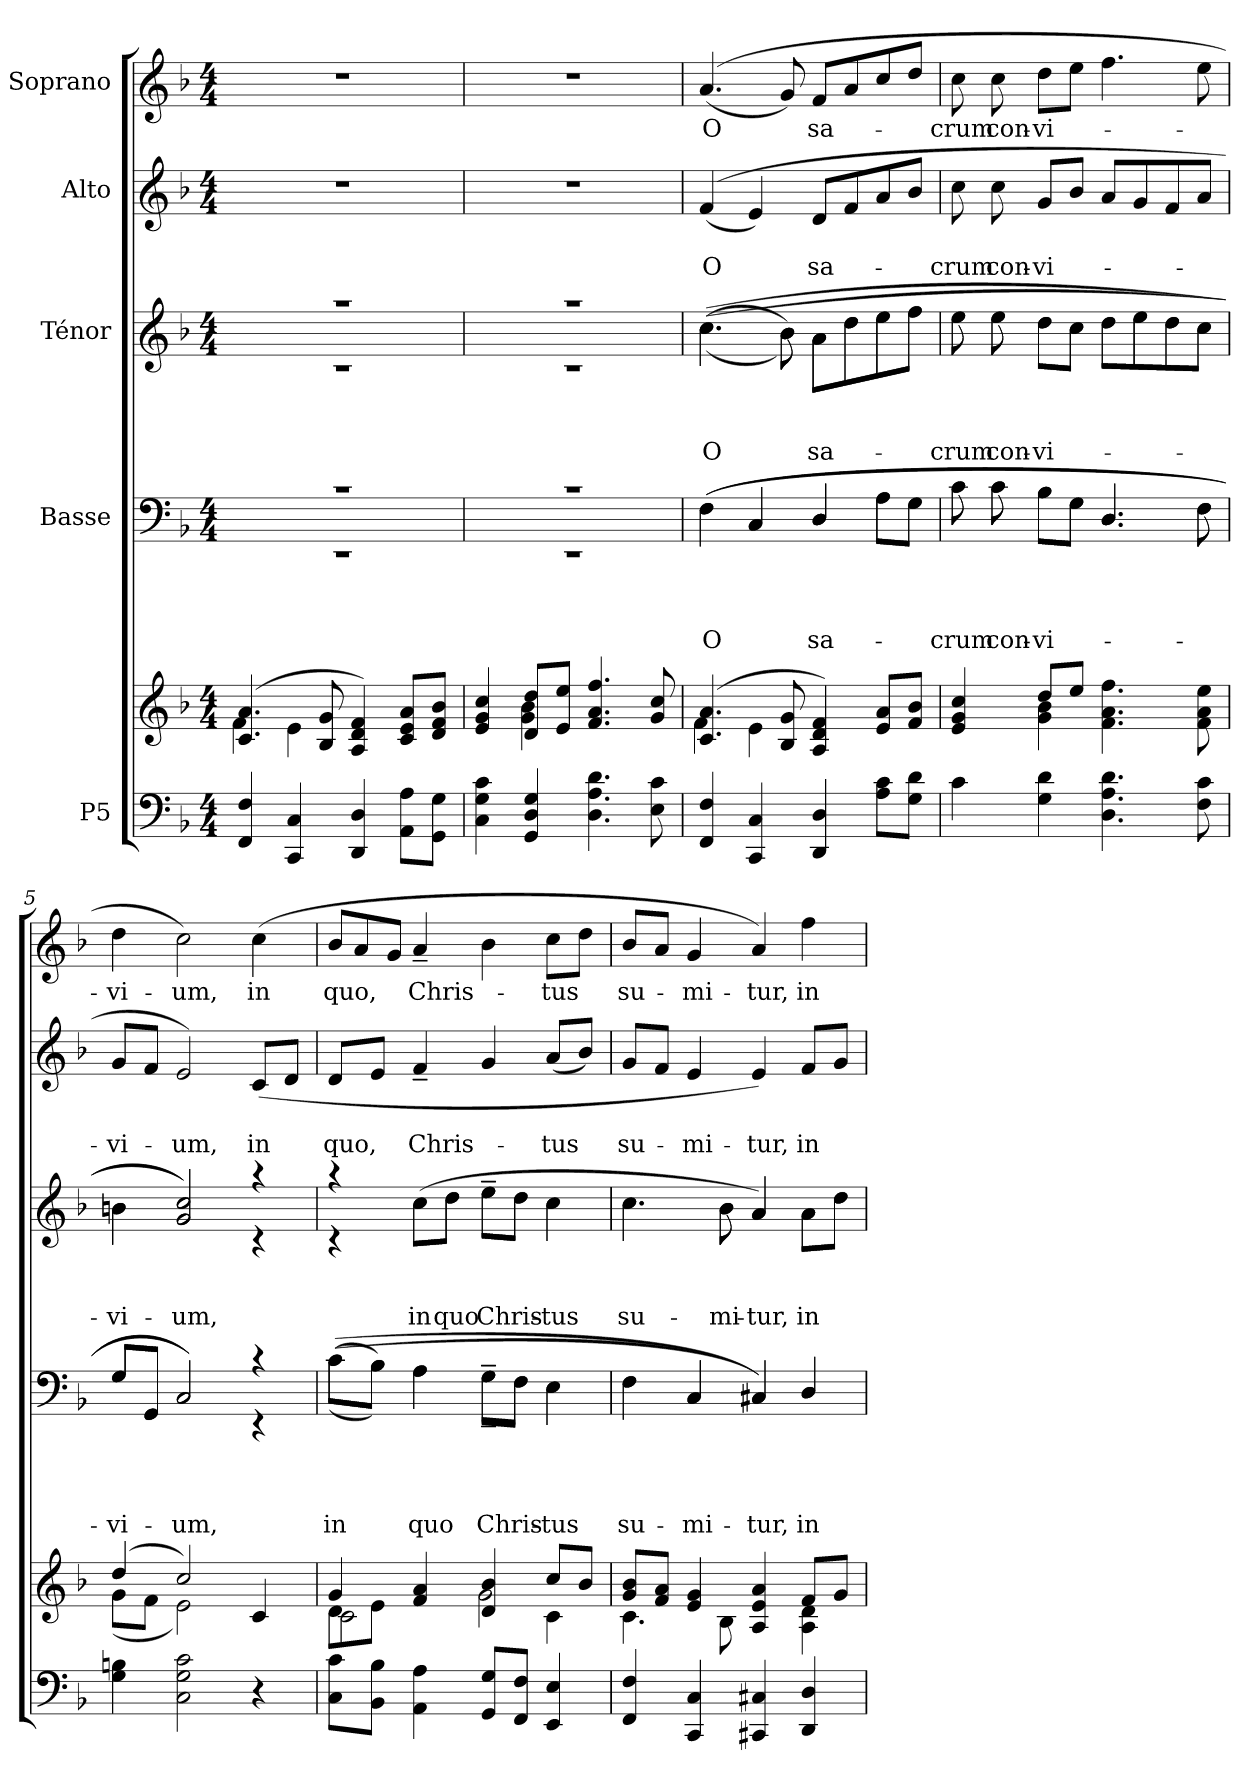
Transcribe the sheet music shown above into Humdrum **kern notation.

**kern	**kern	**kern	**text	**text	**text	**text	**kern	**text	**text	**text	**kern	**text	**text	**kern	**text
*part5	*part5	*part4	*part4	*part4	*part4	*part4	*part3	*part3	*part3	*part3	*part2	*part2	*part2	*part1	*part1
*staff6	*staff5	*staff4	*staff4	*staff4	*staff4	*staff4	*staff3	*staff3	*staff3	*staff3	*staff2	*staff2	*staff2	*staff1	*staff1
*I"P5	*	*I"Basse	*	*	*	*	*I"Ténor	*	*	*	*I"Alto	*	*	*I"Soprano	*
*clefF4	*clefG2	*clefF4	*	*	*	*	*clefG2	*	*	*	*clefG2	*	*	*clefG2	*
*	*	*	*	*	*	*	*ITrd7c12	*	*	*	*	*	*	*	*
*k[b-]	*k[b-]	*k[b-]	*	*	*	*	*k[b-]	*	*	*	*k[b-]	*	*	*k[b-]	*
*F:	*F:	*F:	*	*	*	*	*F:	*	*	*	*F:	*	*	*F:	*
*M4/4	*M4/4	*M4/4	*	*	*	*	*M4/4	*	*	*	*M4/4	*	*	*M4/4	*
=1	=1	=1	=1	=1	=1	=1	=1	=1	=1	=1	=1	=1	=1	=1	=1
*^	*^	*^	*	*	*	*	*^	*	*	*	*	*	*	*	*
*	*^	*	*^	*	*	*	*	*	*	*	*	*	*	*	*	*	*	*	*
4FF/ 4F/	1ryy	1ryy	(>4.c/ 4.a/	4f\	1ryy	1rc	1rEE	.	.	.	.	1raa	1rc	.	.	.	1r	.	.	1r	.
4CC/ 4C/	.	.	.	4e\	.	.	.	.	.	.	.	.	.	.	.	.	.	.	.	.	.
.	.	.	8B-/ 8g/	.	.	.	.	.	.	.	.	.	.	.	.	.	.	.	.	.	.
4DD/ 4D/	.	.	4A/ 4d/ 4f/)	2ryy	.	.	.	.	.	.	.	.	.	.	.	.	.	.	.	.	.
8AA\ 8A\L	.	.	8c/ 8e/ 8a/L	.	.	.	.	.	.	.	.	.	.	.	.	.	.	.	.	.	.
8GG\ 8G\J	.	.	8d/ 8f/ 8b-/J	.	.	.	.	.	.	.	.	.	.	.	.	.	.	.	.	.	.
=2	=2	=2	=2	=2	=2	=2	=2	=2	=2	=2	=2	=2	=2	=2	=2	=2	=2	=2	=2	=2	=2
4C\ 4G\ 4c\	1ryy	1ryy	4e/ 4g/ 4cc/	4ryy	1ryy	1rc	1rEE	.	.	.	.	1raa	1rc	.	.	.	1r	.	.	1r	.
4GG/ 4D/ 4G/	.	.	8d/ 8dd/L	4g\ 4b-\	.	.	.	.	.	.	.	.	.	.	.	.	.	.	.	.	.
.	.	.	8e/ 8ee/J	.	.	.	.	.	.	.	.	.	.	.	.	.	.	.	.	.	.
4.D\ 4.A\ 4.d\	.	.	4.f/ 4.a/ 4.ff/	2ryy	.	.	.	.	.	.	.	.	.	.	.	.	.	.	.	.	.
8E\ 8c\	.	.	8g/ 8cc/	.	.	.	.	.	.	.	.	.	.	.	.	.	.	.	.	.	.
=3	=3	=3	=3	=3	=3	=3	=3	=3	=3	=3	=3	=3	=3	=3	=3	=3	=3	=3	=3	=3	=3
!	!	!	!	!	!	!	!	!	!	!	!LO:LY:b	!	!	!	!	!LO:LY:b	!	!	!LO:LY:b	!	!LO:LY:b
4FF/ 4F/	1ryy	1ryy	(>4.c/ 4.a/	4f\	1ryy	(>4F\	(>4F\	.	.	.	O	(>(>4.c\	(>(>4.c\	.	.	O	(<(>4f/	.	O	(<(>4.a/	O
4CC/ 4C/	.	.	.	4e\	.	4C/	4C/	.	.	.	.	.	.	.	.	.	4e/)	.	.	.	.
.	.	.	8B-/ 8g/	.	.	.	.	.	.	.	.	8B-\)	8B-\)	.	.	.	.	.	.	8g/)	.
!	!	!	!	!	!	!	!	!	!	!	!LO:LY:b	!	!	!	!	!LO:LY:b	!	!	!LO:LY:b	!	!LO:LY:b
4DD/ 4D/	.	.	4A/ 4d/ 4f/)	2ryy	.	4D/	4D/	.	.	.	sa-	8A\L	8A\L	.	.	sa-	8d/L	.	sa-	8f/L	sa-
.	.	.	.	.	.	.	.	.	.	.	.	8d\	8d\	.	.	.	8f/	.	.	8a/	.
8A\ 8c\L	.	.	8e/ 8a/L	.	.	8A\L	8A\L	.	.	.	.	8e\	8e\	.	.	.	8a/	.	.	8cc/	.
8G\ 8d\J	.	.	8f/ 8b-/J	.	.	8G\J	8G\J	.	.	.	.	8f\J	8f\J	.	.	.	8b-/J	.	.	8dd/J	.
=4	=4	=4	=4	=4	=4	=4	=4	=4	=4	=4	=4	=4	=4	=4	=4	=4	=4	=4	=4	=4	=4
!	!	!	!	!	!	!	!	!	!	!	!LO:LY:b	!	!	!	!	!LO:LY:b	!	!	!LO:LY:b	!	!LO:LY:b
4c\	1ryy	1ryy	4e/ 4g/ 4cc/	4ryy	1ryy	8c\	8c\	.	.	.	-crum	8e\	8e\	.	.	-crum	8cc\	.	-crum	8cc\	-crum
!	!	!	!	!	!	!	!	!	!	!	!LO:LY:b	!	!	!	!	!LO:LY:b	!	!	!LO:LY:b	!	!LO:LY:b
.	.	.	.	.	.	8c\	8c\	.	.	.	con-	8e\	8e\	.	.	con-	8cc\	.	con-	8cc\	con-
!	!	!	!	!	!	!	!	!	!	!	!LO:LY:b	!	!	!	!	!LO:LY:b	!	!	!LO:LY:b	!	!LO:LY:b
4G\ 4d\	.	.	8dd/L	4g\ 4b-\	.	8B-\L	8B-\L	.	.	.	-vi-	8d\L	8d\L	.	.	-vi-	8g/L	.	-vi-	8dd\L	-vi-
.	.	.	8ee/J	.	.	8G\J	8G\J	.	.	.	.	8c\J	8c\J	.	.	.	8b-/J	.	.	8ee\J	.
4.D\ 4.A\ 4.d\	.	.	4.f\ 4.a\ 4.ff\	2ryy	.	4.D/	4.D/	.	.	.	.	8d\L	8d\L	.	.	.	8a/L	.	.	4.ff\	.
.	.	.	.	.	.	.	.	.	.	.	.	8e\	8e\	.	.	.	8g/	.	.	.	.
.	.	.	.	.	.	.	.	.	.	.	.	8d\	8d\	.	.	.	8f/	.	.	.	.
8F\ 8c\	.	.	8f\ 8a\ 8ee\	.	.	8F\	8F\	.	.	.	.	8c\J	8c\J	.	.	.	8a/J	.	.	8ee\	.
=5	=5	=5	=5	=5	=5	=5	=5	=5	=5	=5	=5	=5	=5	=5	=5	=5	=5	=5	=5	=5	=5
!	!	!	!	!	!	!	!	!	!	!	!LO:LY:b	!	!	!	!	!LO:LY:b	!	!	!LO:LY:b	!	!LO:LY:b
4G\ 4Bn\	1ryy	1ryy	(>4dd/	(<8g\L	1ryy	8G/L	8G/L	.	.	.	-vi-	4Bn\	4Bn\	.	.	-vi-	8g/L	.	-vi-	4dd\	-vi-
.	.	.	.	8f\J	.	8GG/J	8GG/J	.	.	.	.	.	.	.	.	.	8f/J	.	.	.	.
!	!	!	!	!	!	!	!	!	!	!	!LO:LY:b	!	!	!	!	!LO:LY:b	!	!	!LO:LY:b	!	!LO:LY:b
2C\ 2G\ 2c\	.	.	2cc/)	2e\)	.	2C/)	2C/)	.	.	.	-um,	2G/ 2c/)	2G/ 2c/)	.	.	-um,	2e/)	.	-um,	2cc\)	-um,
!	!	!	!	!	!	!	!	!	!	!	!	!	!	!	!	!	!	!	!LO:LY:b	!	!LO:LY:b
4r	.	.	4c/	4ryy	.	4rc	4rEE	.	.	.	.	4raa	4rc	.	.	.	(>8c/L	.	in	(>4cc\	in
.	.	.	.	.	.	.	.	.	.	.	.	.	.	.	.	.	8d/J	.	.	.	.
=6	=6	=6	=6	=6	=6	=6	=6	=6	=6	=6	=6	=6	=6	=6	=6	=6	=6	=6	=6	=6	=6
!	!	!	!	!	!	!	!	!	!	!	!LO:LY:b	!	!	!	!	!	!	!	!LO:LY:b	!	!
*	*	*	*	*	*	*	*	*	*	*	*	*	*	*	*	*	*	*	*	*Xtuplet	*
!	!	!	!	!	!	!	!	!	!	!	!	!	!	!	!	!	!	!	!	!	!LO:LY:b
8C\ 8c\L	1ryy	1ryy	4g/	8d\L	2c\	(>(>8c\L	(>(>8c\L	.	.	.	in	4raa	4rc	.	.	.	8d/L	.	quo,	12b-/L	quo,
.	.	.	.	.	.	.	.	.	.	.	.	.	.	.	.	.	.	.	.	12a/	.
8BB-\ 8B-\J	.	.	.	8e\J	.	8B-\J)	8B-\J)	.	.	.	.	.	.	.	.	.	8e/J	.	.	.	.
.	.	.	.	.	.	.	.	.	.	.	.	.	.	.	.	.	.	.	.	12g/J	.
!	!	!	!	!	!	!	!	!	!	!	!LO:LY:b	!	!	!	!	!LO:LY:b	!	!	!LO:LY:b	!	!LO:LY:b
4AA\ 4A\	.	.	4f/ 4a/	2ryy	.	4A\	4A\	.	.	.	quo	(>8c\L	8c\L	.	.	in	4f~>/	.	Chris-	4a~>/	Chris-
!	!	!	!	!	!	!	!	!	!	!	!	!	!	!	!	!LO:LY:b	!	!	!	!	!
.	.	.	.	.	.	.	.	.	.	.	.	8d\J	8d\J	.	.	quo	.	.	.	.	.
!	!	!	!	!	!	!	!	!	!	!	!LO:LY:b	!	!	!	!	!LO:LY:b	!	!	!	!	!
8GG/ 8G/L	.	.	4d/ 4b-/	.	2g\	8G~<\L	8G~<\L	.	.	.	Chris-	8e~<\L	8e\L	.	.	Chris-	4g/	.	.	4b-\	.
8FF/ 8F/J	.	.	.	.	.	8F\J	8F\J	.	.	.	.	8d\J	8d\J	.	.	.	.	.	.	.	.
!	!	!	!	!	!	!	!	!	!	!	!LO:LY:b	!	!	!	!	!LO:LY:b	!	!	!LO:LY:b	!	!LO:LY:b
4EE/ 4E/	.	.	8cc/L	4c\	.	4E\	4E\	.	.	.	-tus	4c\	4c\	.	.	-tus	(<8a/L	.	-tus	8cc\L	-tus
.	.	.	8b-/J	.	.	.	.	.	.	.	.	.	.	.	.	.	8b-/J)	.	.	8dd\J	.
!!LO:LB:g=z
=7	=7	=7	=7	=7	=7	=7	=7	=7	=7	=7	=7	=7	=7	=7	=7	=7	=7	=7	=7	=7	=7
!	!	!	!	!	!	!	!	!	!	!	!LO:LY:b	!	!	!	!	!LO:LY:b	!	!	!LO:LY:b	!	!LO:LY:b
4FF/ 4F/	1ryy	1ryy	8g/ 8b-/L	4.c\	1ryy	4F\	4F\	.	.	.	su-	4.c\	4.c\	.	.	su-	8g/L	.	su-	8b-/L	su-
.	.	.	8f/ 8a/J	.	.	.	.	.	.	.	.	.	.	.	.	.	8f/J	.	.	8a/J	.
!	!	!	!	!	!	!	!	!	!	!	!LO:LY:b	!	!	!	!	!	!	!	!LO:LY:b	!	!LO:LY:b
4CC/ 4C/	.	.	4e/ 4g/	.	.	4C/	4C/	.	.	.	-mi-	.	.	.	.	.	4e/	.	-mi-	4g/	-mi-
!	!	!	!	!	!	!	!	!	!	!	!	!	!	!	!	!LO:LY:b	!	!	!	!	!
.	.	.	.	8B-\	.	.	.	.	.	.	.	8B-\	8B-\	.	.	-mi-	.	.	.	.	.
!	!	!	!	!	!	!	!	!	!	!	!LO:LY:b	!	!	!	!	!LO:LY:b	!	!	!LO:LY:b	!	!LO:LY:b
4CC#X/ 4C#X/	.	.	4A/ 4e/ 4a/	4ryy	.	4C#X/)	4C#X/)	.	.	.	-tur,	4A/)	4A/	.	.	-tur,	4e/)	.	-tur,	4a/)	-tur,
!	!	!	!	!	!	!	!	!	!	!	!LO:LY:b	!	!	!	!	!LO:LY:b	!	!	!LO:LY:b	!	!LO:LY:b
4DD/ 4D/	.	.	8f/L	4A\ 4d\	.	4D/	4D/	.	.	.	in	8A\L	8A\L	.	.	in	8f/L	.	in	4ff\	in
.	.	.	8g/J	.	.	.	.	.	.	.	.	8d\J	8d\J	.	.	.	8g/J	.	.	.	.
*v	*v	*v	*	*	*	*v	*v	*	*	*	*	*v	*v	*	*	*	*	*	*	*	*
*	*v	*v	*v	*	*	*	*	*	*	*	*	*	*	*	*	*	*
=	=	=	=	=	=	=	=	=	=	=	=	=	=	=	=
*-	*-	*-	*-	*-	*-	*-	*-	*-	*-	*-	*-	*-	*-	*-	*-
